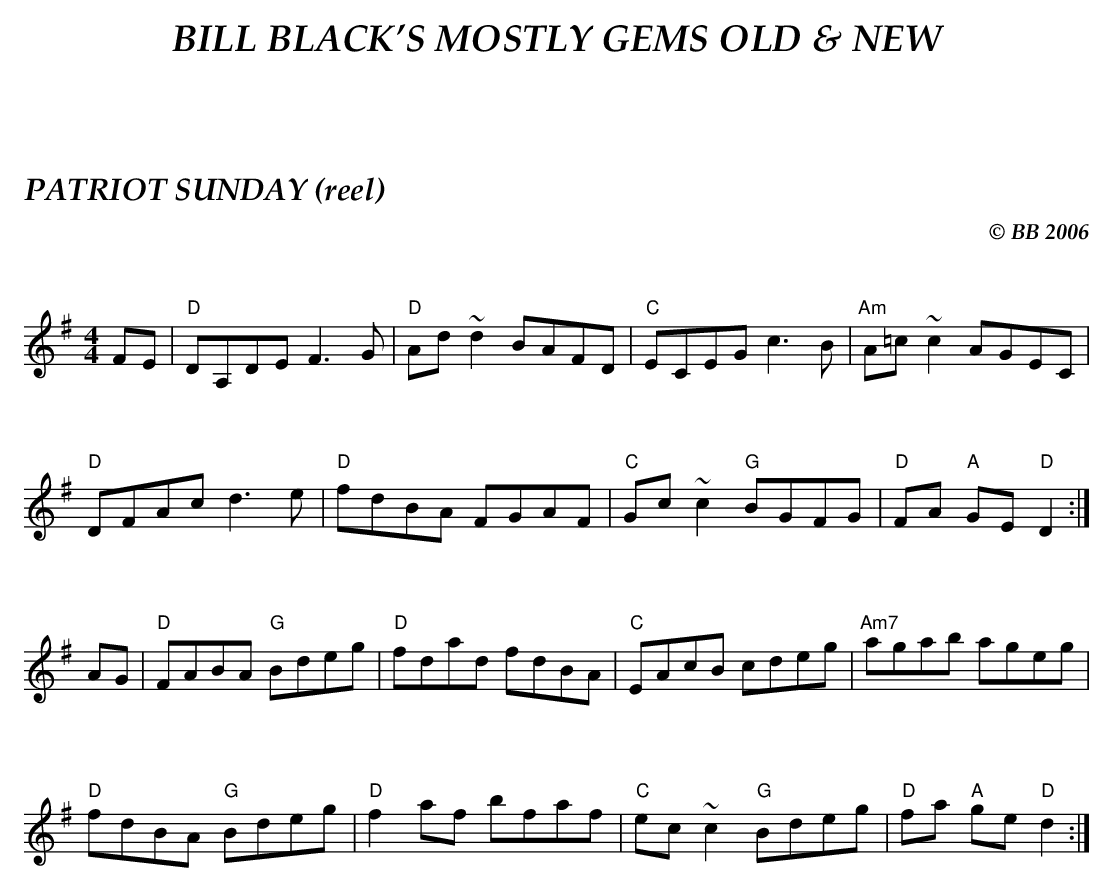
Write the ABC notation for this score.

X:1
T:PATRIOT SUNDAY (reel)
C:© BB 2006
L:1/8
M:4/4
Q:1/4=180
K:Dmix
FE|"D"DA,DE F3G|"D"Ad ~d2 BAFD|"C"ECEG c3B|"Am"A=c~c2 AGEC|
"D"DFAc d3e|"D"fdBA FGAF|"C"Gc~c2 "G"BGFG|"D"FA "A"GE "D"D2 :|
AG|"D"FABA "G"Bdeg|"D"fdad fdBA|"C"EAcB cdeg|"Am7"agab ageg|
"D"fdBA "G"Bdeg|"D"f2 af bfaf|"C"ec~c2 "G"Bdeg|"D"fa "A"ge "D"d2 :|
